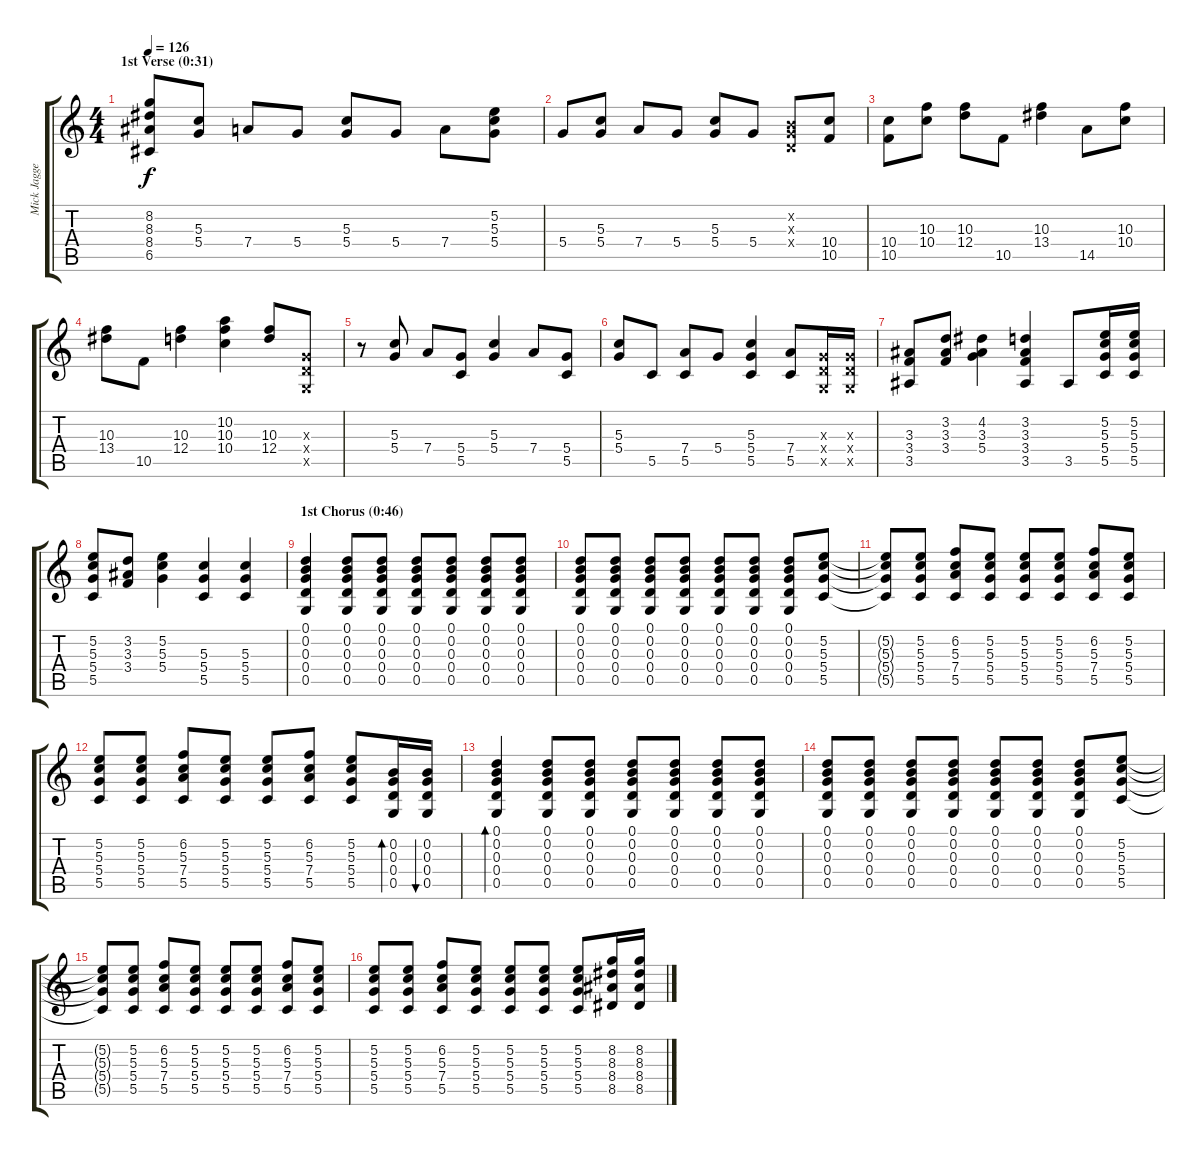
\track ("Mick Jagger" "Mick Jagge") {instrument acousticguitarsteel}
\staff {score tabs}
\tuning (D4 B3 G3 D3 G2 D2) {hide}
\ts (4 4)
\section ("" "1st Verse (0:31)")
\tempo 126
\clef g2
\ks c
(8.2{t} 8.3{t} 8.4{t} 6.5{t}).8{dy f} (5.3 5.4).8 7.4.8 5.4.8 (5.3 5.4).8 5.4.8 7.4.8 (5.2 5.3 5.4).8 |
5.4.8 (5.3 5.4).8 7.4.8 5.4.8 (5.3 5.4).8 5.4.8 (0.2{x} 0.3{x} 0.4{x}).8 (10.4 10.5).8 |
(10.4 10.5).8 (10.3 10.4).8 (10.3 12.4).8 10.5.8 (10.3 13.4).4 14.5.8 (10.3 10.4).8 |
(10.3 13.4).8 10.5.8 (10.3 12.4).4 (10.2 10.3 10.4).4 (10.3 12.4).8 (0.3{x} 0.4{x} 0.5{x}).8 |
r.8 (5.3 5.4).8 7.4.8 (5.4 5.5).8 (5.3 5.4).4 7.4.8 (5.4 5.5).8 |
(5.3 5.4).8 5.5.8 (7.4 5.5).8 5.4.8 (5.3 5.4 5.5).4 (7.4 5.5).8 (0.3{x} 0.4{x} 0.5{x}).16 (0.3{x} 0.4{x} 0.5{x}).16 |
(3.3 3.4 3.5).8 (3.2 3.3 3.4).8 (4.2 3.3 5.4).4 (3.2 3.3 3.4 3.5).4 3.5.8 (5.2 5.3 5.4 5.5).16 (5.2 5.3 5.4 5.5).16 |
(5.2 5.3 5.4 5.5).8 (3.2 3.3 3.4).8 (5.2 5.3 5.4).4 (5.3 5.4 5.5).4 (5.3 5.4 5.5).4 |
\section ("" "1st Chorus (0:46)")
(0.1 0.2 0.3 0.4 0.5).4 (0.1 0.2 0.3 0.4 0.5).8 (0.1 0.2 0.3 0.4 0.5).8 (0.1 0.2 0.3 0.4 0.5).8 (0.1 0.2 0.3 0.4 0.5).8 (0.1 0.2 0.3 0.4 0.5).8 (0.1 0.2 0.3 0.4 0.5).8 |
(0.1 0.2 0.3 0.4 0.5).8 (0.1 0.2 0.3 0.4 0.5).8 (0.1 0.2 0.3 0.4 0.5).8 (0.1 0.2 0.3 0.4 0.5).8 (0.1 0.2 0.3 0.4 0.5).8 (0.1 0.2 0.3 0.4 0.5).8 (0.1 0.2 0.3 0.4 0.5).8 (5.2 5.3 5.4 5.5).8 |
(5.2{t} 5.3{t} 5.4{t} 5.5{t}).8 (5.2 5.3 5.4 5.5).8 (6.2 5.3 7.4 5.5).8 (5.2 5.3 5.4 5.5).8 (5.2 5.3 5.4 5.5).8 (5.2 5.3 5.4 5.5).8 (6.2 5.3 7.4 5.5).8 (5.2 5.3 5.4 5.5).8 |
(5.2 5.3 5.4 5.5).8 (5.2 5.3 5.4 5.5).8 (6.2 5.3 7.4 5.5).8 (5.2 5.3 5.4 5.5).8 (5.2 5.3 5.4 5.5).8 (6.2 5.3 7.4 5.5).8 (5.2 5.3 5.4 5.5).8 (0.2 0.3 0.4 0.5).16{bd 60} (0.2 0.3 0.4 0.5).16{bu 60} |
(0.1 0.2 0.3 0.4 0.5).4{bd 60} (0.1 0.2 0.3 0.4 0.5).8 (0.1 0.2 0.3 0.4 0.5).8 (0.1 0.2 0.3 0.4 0.5).8 (0.1 0.2 0.3 0.4 0.5).8 (0.1 0.2 0.3 0.4 0.5).8 (0.1 0.2 0.3 0.4 0.5).8 |
(0.1 0.2 0.3 0.4 0.5).8 (0.1 0.2 0.3 0.4 0.5).8 (0.1 0.2 0.3 0.4 0.5).8 (0.1 0.2 0.3 0.4 0.5).8 (0.1 0.2 0.3 0.4 0.5).8 (0.1 0.2 0.3 0.4 0.5).8 (0.1 0.2 0.3 0.4 0.5).8 (5.2 5.3 5.4 5.5).8 |
(5.2{t} 5.3{t} 5.4{t} 5.5{t}).8 (5.2 5.3 5.4 5.5).8 (6.2 5.3 7.4 5.5).8 (5.2 5.3 5.4 5.5).8 (5.2 5.3 5.4 5.5).8 (5.2 5.3 5.4 5.5).8 (6.2 5.3 7.4 5.5).8 (5.2 5.3 5.4 5.5).8 |
(5.2 5.3 5.4 5.5).8 (5.2 5.3 5.4 5.5).8 (6.2 5.3 7.4 5.5).8 (5.2 5.3 5.4 5.5).8 (5.2 5.3 5.4 5.5).8 (5.2 5.3 5.4 5.5).8 (5.2 5.3 5.4 5.5).8 (8.2 8.3 8.4 8.5).16 (8.2 8.3 8.4 8.5).16
